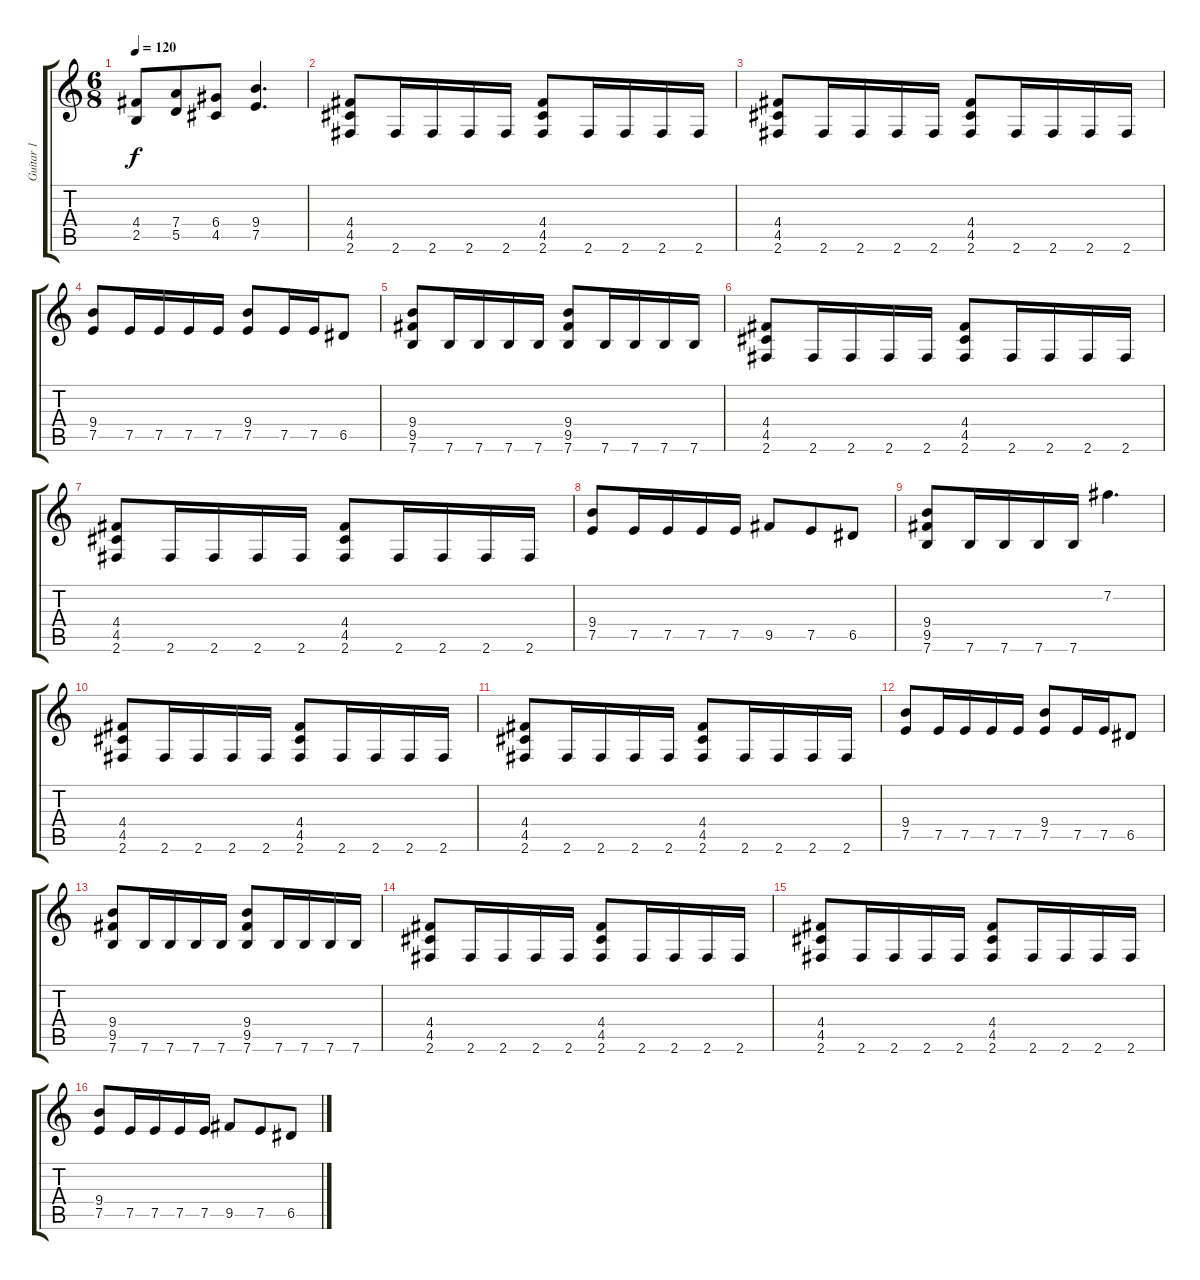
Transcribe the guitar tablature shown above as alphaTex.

\track ("Guitar 1" "Guitar 1") {instrument distortionguitar}
\staff {score tabs}
\tuning (E4 B3 G3 D3 A2 E2) {hide}
\ts (6 8)
\tempo 120
\clef g2
\ks c
(4.4 2.5).8{dy f} (7.4 5.5).8 (6.4 4.5).8 (9.4 7.5).4{d} |
(4.4 4.5 2.6).8 2.6.16 2.6.16 2.6.16 2.6.16 (4.4 4.5 2.6).8 2.6.16 2.6.16 2.6.16 2.6.16 |
(4.4 4.5 2.6).8 2.6.16 2.6.16 2.6.16 2.6.16 (4.4 4.5 2.6).8 2.6.16 2.6.16 2.6.16 2.6.16 |
(9.4 7.5).8 7.5.16 7.5.16 7.5.16 7.5.16 (9.4 7.5).8 7.5.16 7.5.16 6.5.8 |
(9.4 9.5 7.6).8 7.6.16 7.6.16 7.6.16 7.6.16 (9.4 9.5 7.6).8 7.6.16 7.6.16 7.6.16 7.6.16 |
(4.4 4.5 2.6).8 2.6.16 2.6.16 2.6.16 2.6.16 (4.4 4.5 2.6).8 2.6.16 2.6.16 2.6.16 2.6.16 |
(4.4 4.5 2.6).8 2.6.16 2.6.16 2.6.16 2.6.16 (4.4 4.5 2.6).8 2.6.16 2.6.16 2.6.16 2.6.16 |
(9.4 7.5).8 7.5.16 7.5.16 7.5.16 7.5.16 9.5.8 7.5.8 6.5.8 |
(9.4 9.5 7.6).8 7.6.16 7.6.16 7.6.16 7.6.16 7.2.4{d} |
(4.4 4.5 2.6).8 2.6.16 2.6.16 2.6.16 2.6.16 (4.4 4.5 2.6).8 2.6.16 2.6.16 2.6.16 2.6.16 |
(4.4 4.5 2.6).8 2.6.16 2.6.16 2.6.16 2.6.16 (4.4 4.5 2.6).8 2.6.16 2.6.16 2.6.16 2.6.16 |
(9.4 7.5).8 7.5.16 7.5.16 7.5.16 7.5.16 (9.4 7.5).8 7.5.16 7.5.16 6.5.8 |
(9.4 9.5 7.6).8 7.6.16 7.6.16 7.6.16 7.6.16 (9.4 9.5 7.6).8 7.6.16 7.6.16 7.6.16 7.6.16 |
(4.4 4.5 2.6).8 2.6.16 2.6.16 2.6.16 2.6.16 (4.4 4.5 2.6).8 2.6.16 2.6.16 2.6.16 2.6.16 |
(4.4 4.5 2.6).8 2.6.16 2.6.16 2.6.16 2.6.16 (4.4 4.5 2.6).8 2.6.16 2.6.16 2.6.16 2.6.16 |
(9.4 7.5).8 7.5.16 7.5.16 7.5.16 7.5.16 9.5.8 7.5.8 6.5.8
